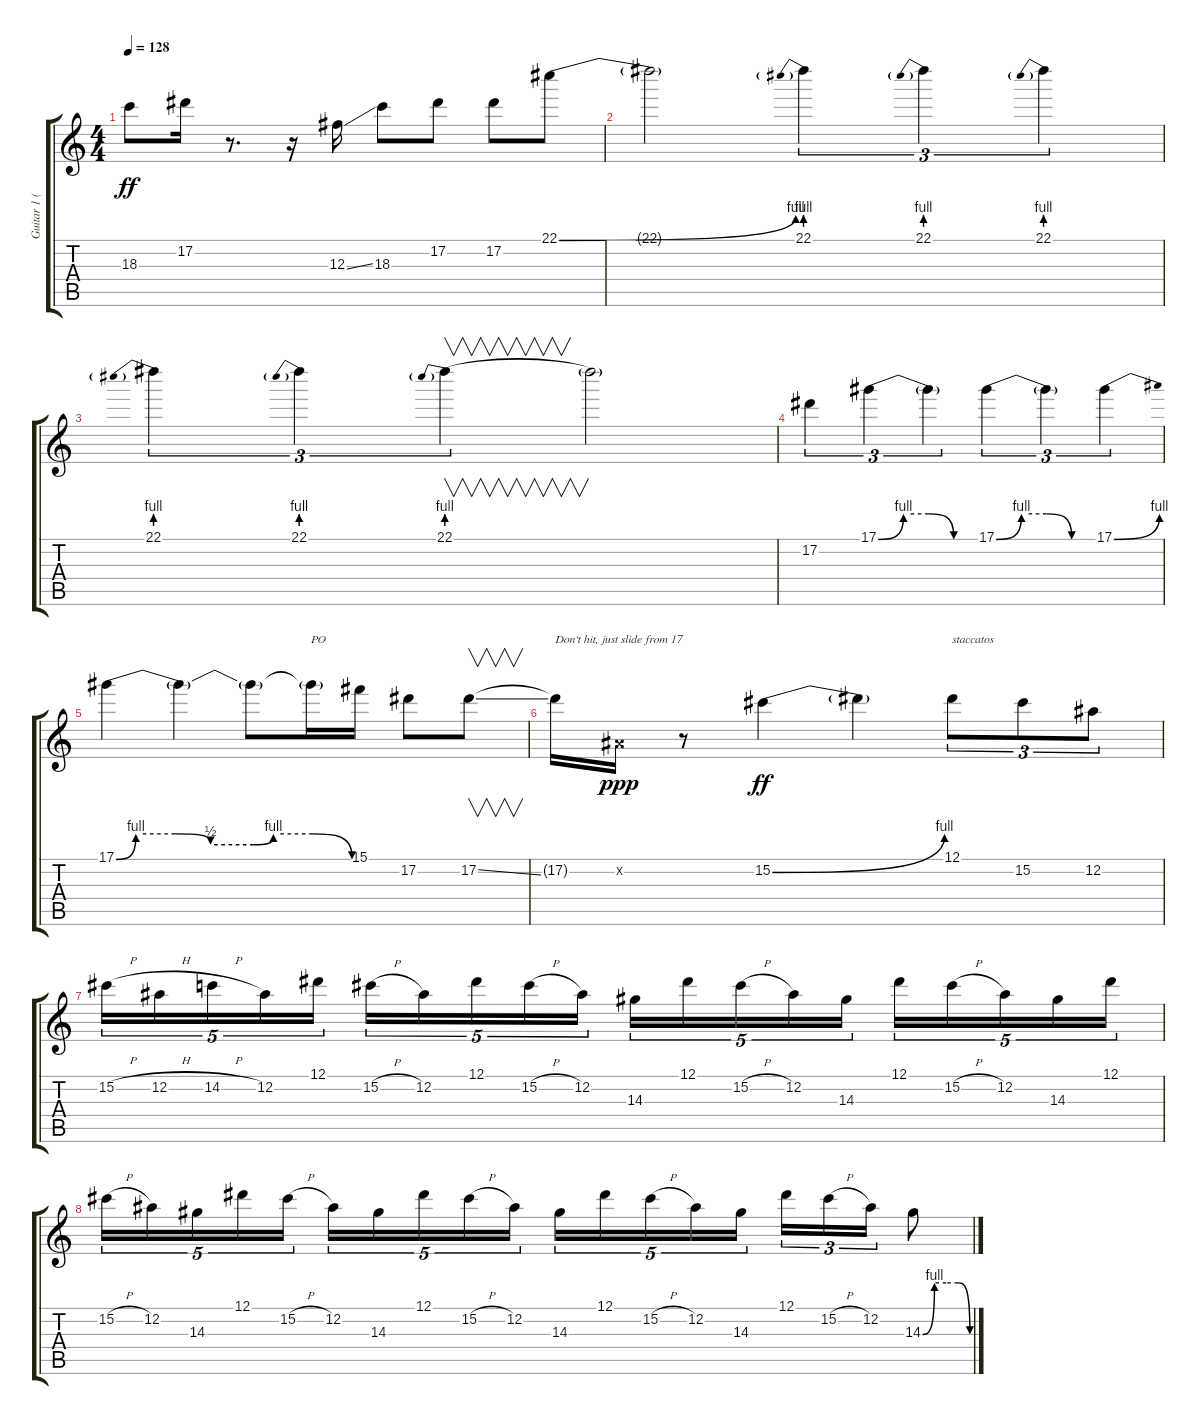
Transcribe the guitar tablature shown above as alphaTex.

\track ("Guitar 1 (Slash)" "Guitar 1 (") {instrument distortionguitar}
\staff {score tabs}
\tuning (Eb4 Bb3 Gb3 Db3 Ab2 Eb2) {hide}
\ts (4 4)
\tempo 128
\clef g2
\ks c
18.3.8{dy ff} 17.2.16 r.8{d} r.16 12.3{ss}.16 18.3.8 17.2.8 17.2.8 22.1{be (bend 0 0 60 4)}.8 |
22.1{t}.2 22.1{be (prebend 0 4 60 4)}.4{tu (3 2)} 22.1{be (prebend 0 4 60 4)}.4{tu (3 2)} 22.1{be (prebend 0 4 60 4)}.4{tu (3 2)} |
22.1{be (prebend 0 4 60 4)}.4{tu (3 2)} 22.1{be (prebend 0 4 60 4)}.4{tu (3 2)} 22.1{be (prebend 0 4 60 4)}.4{v tu (3 2)} 22.1{t}.2 |
17.2.4{tu (3 2)} 17.1{be (custom 0 0 15 4 30 4 45 0 60 0)}.4{tu (3 2)} 17.1{t}.4{tu (3 2)} 17.1{be (custom 0 0 15 4 30 4 45 0 60 0)}.4{tu (3 2)} 17.1{t}.4{tu (3 2)} 17.1{be (bend 0 0 60 4)}.4{tu (3 2)} |
17.1{be (custom 0 0 5 4 15 4 24 2 35 2 40 4 50 4 60 0)}.4 17.1{t}.4 17.1{t}.8 17.1{t}.16{txt "PO"} 15.1.16 17.2.8 17.2{ss}.8{v} |
17.2{t}.16{txt "Don't hit, just slide from 17"} 0.2{x}.16{dy ppp} r.8 15.2{be (bend 0 0 60 4)}.4{dy ff} 15.2{t}.4 12.1.8{tu (3 2) txt "staccatos"} 15.2.8{tu (3 2)} 12.2.8{tu (3 2)} |
15.2{h}.16{tu (5 4)} 12.2{h}.16{tu (5 4)} 14.2{h}.16{tu (5 4)} 12.2.16{tu (5 4)} 12.1.16{tu (5 4)} 15.2{h}.16{tu (5 4)} 12.2.16{tu (5 4)} 12.1.16{tu (5 4)} 15.2{h}.16{tu (5 4)} 12.2.16{tu (5 4)} 14.3.16{tu (5 4)} 12.1.16{tu (5 4)} 15.2{h}.16{tu (5 4)} 12.2.16{tu (5 4)} 14.3.16{tu (5 4)} 12.1.16{tu (5 4)} 15.2{h}.16{tu (5 4)} 12.2.16{tu (5 4)} 14.3.16{tu (5 4)} 12.1.16{tu (5 4)} |
15.2{h}.16{tu (5 4)} 12.2.16{tu (5 4)} 14.3.16{tu (5 4)} 12.1.16{tu (5 4)} 15.2{h}.16{tu (5 4)} 12.2.16{tu (5 4)} 14.3.16{tu (5 4)} 12.1.16{tu (5 4)} 15.2{h}.16{tu (5 4)} 12.2.16{tu (5 4)} 14.3.16{tu (5 4)} 12.1.16{tu (5 4)} 15.2{h}.16{tu (5 4)} 12.2.16{tu (5 4)} 14.3.16{tu (5 4)} 12.1.16{tu (3 2)} 15.2{h}.16{tu (3 2)} 12.2.16{tu (3 2)} 14.3{be (custom 0 0 15 4 30 4 45 4 60 0)}.8
